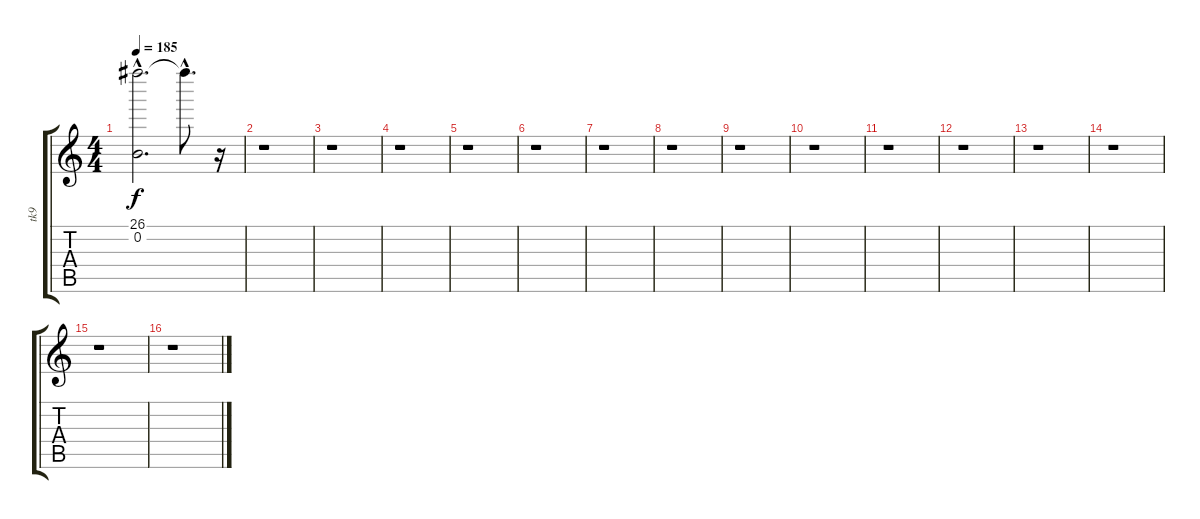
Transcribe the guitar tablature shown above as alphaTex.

\track ("tk9" "tk9") {instrument electricguitarclean}
\staff {score tabs}
\tuning (E4 B3 G3 D3 A2 E2) {hide}
\ts (4 4)
\tempo 185
\clef g2
\ks c
(26.1{hac t} 0.2{t}).2{d dy f} 26.1{hac t}.8{d} r.16 |
r.1 |
r.1 |
r.1 |
r.1 |
r.1 |
r.1 |
r.1 |
r.1 |
r.1 |
r.1 |
r.1 |
r.1 |
r.1 |
r.1 |
r.1
